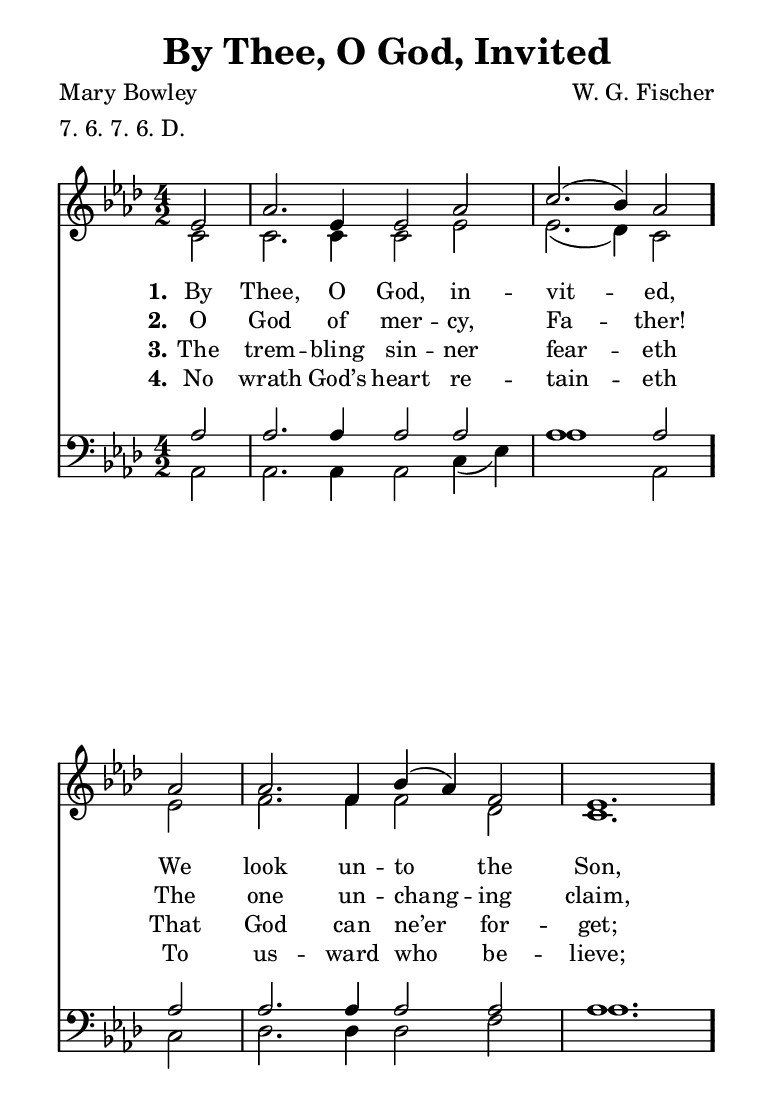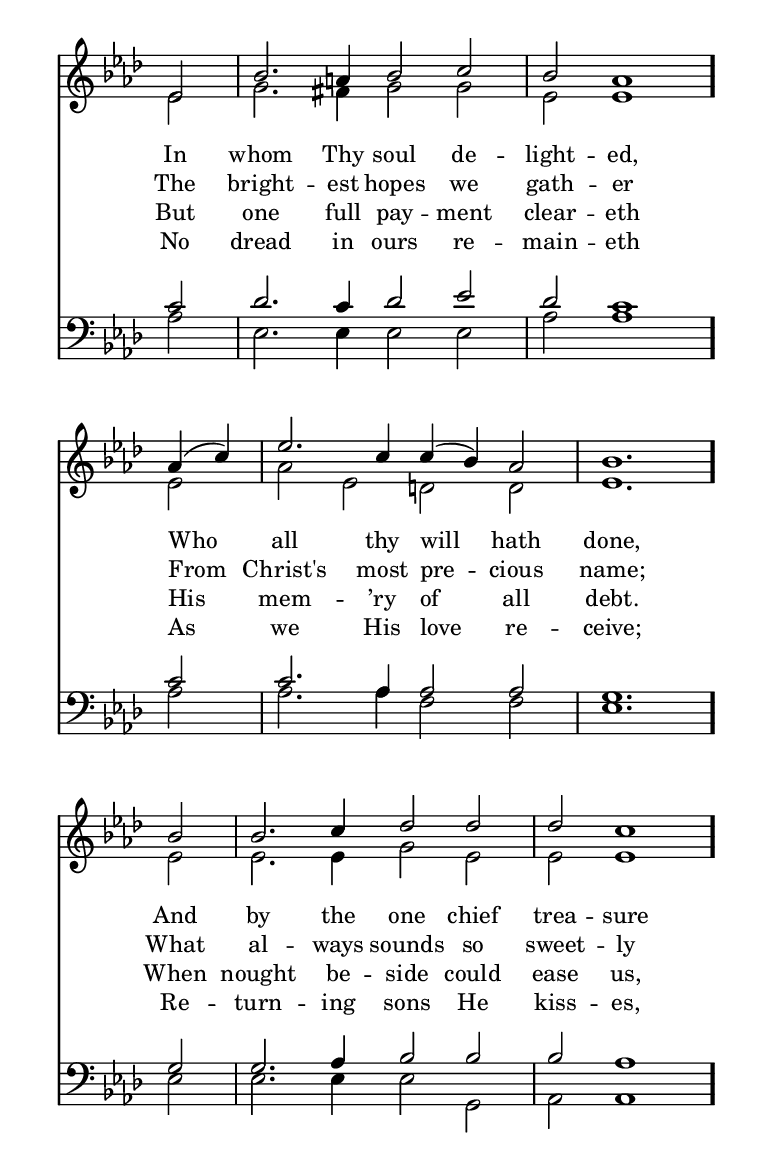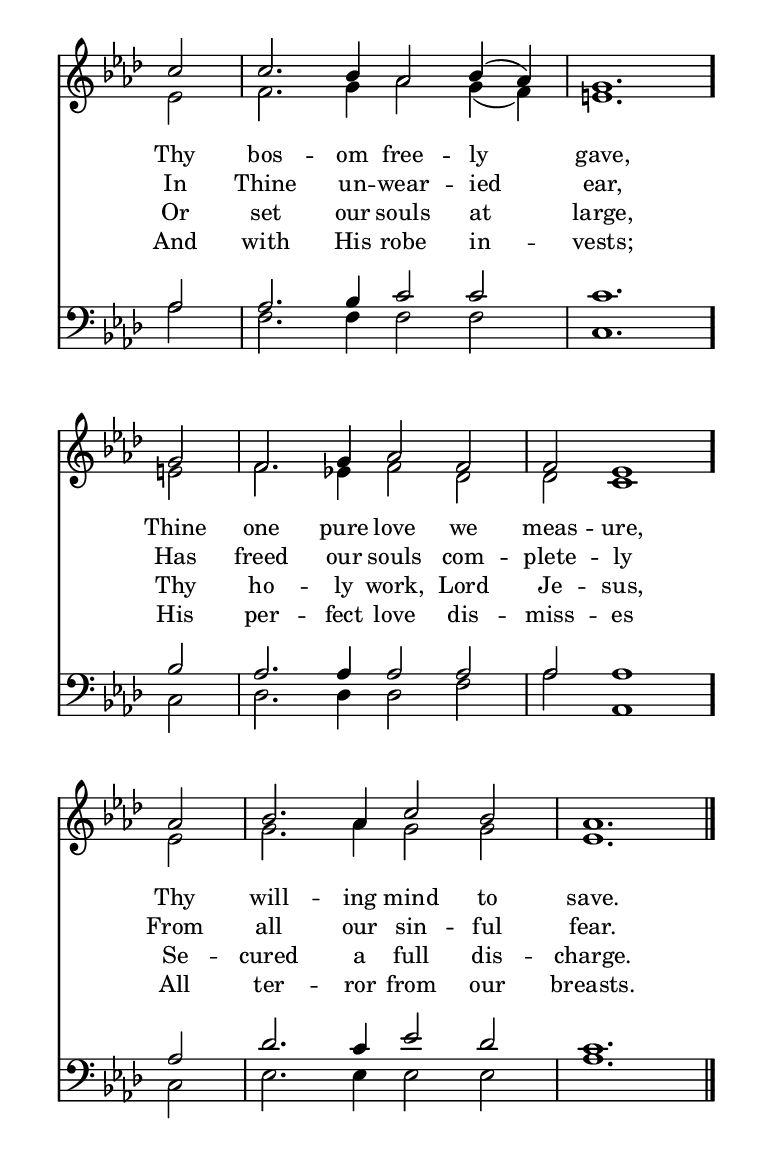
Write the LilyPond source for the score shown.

\include "common/global.ily"
\paper {
  \include "common/paper.ily"
  %ragged-bottom = ##t
  %ragged-last-bottom = ##t
  %systems-per-page = ##f
  %page-count = ##f
}

\header{
  hymnnumber = "155"
  title = "By Thee, O God, Invited"
  tunename = "Hankey"
  meter = "7. 6. 7. 6. D."
  poet = "Mary Bowley"
  composer = "W. G. Fischer"
  %copyright = ""
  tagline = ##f
}

global = {
  \include "common/overrides.ily"
  \override Staff.TimeSignature.style = #'numbered
  \time 4/2
  \override Score.MetronomeMark.transparent = ##t % hide all fermata changes too
  \tempo 2=80
  \key aes \major
  \partial 2
  \autoBeamOff
}

notesSoprano = {
\global
\relative c' {

  ees2 | aes2. ees4 ees2 aes | c2.( bes4) aes2
  aes2 | aes2. f4 bes( aes) f2 | ees1.
  ees2 | bes'2. a4 bes2 c | bes aes1
  aes4( c) | ees2. c4 c( bes) aes2 | bes1.
  bes2 | bes2. c4 des2 des | des c1
  c2 | c2. bes4 aes2 bes4( aes) | g1.
  g2 | f2. g4 aes2 f | f ees1
  aes2 | bes2. aes4 c2 bes | aes1.

  \bar "|."

}
}

notesAlto = {
\global
\relative e' {

  c2 | c2. c4 c2 ees | ees2.( des4) c2
  ees2 | f2. f4 f2 des2 | c1.
  ees2 | g2. fis4 g2 g | ees ees1
  ees2 | aes ees d d | ees1.
  ees2 | ees2. ees4 g2 ees | ees ees1
  ees2 | f2. g4 aes2 g4( f) | e1.
  e!2 | f2. ees!4 f2 des | des c1
  ees2 | g2. aes4 g2 g | ees1.

}
}

notesTenor = {
\global
\relative a {

  aes2 | aes2. aes4 aes2 aes | aes1 aes2
  aes2 | aes2. aes4 aes2 aes | aes1.
  c2 | des2. c4 des2 ees | des c1
  c2 | c2. aes4 aes2 aes | g1.
  g2 | g2. aes4 bes2 bes | bes aes1
  aes2 | aes2. bes4 c2 c | c1.
  bes2 | aes2. aes4 aes2 aes | aes2 aes1
  aes2 | des2. c4 ees2 des | c1.

}
}

notesBass = {
\global
\relative f,{

  aes2 | aes2. aes4 aes2 c4(ees) | aes1 aes,2
  c2 | des2. des4 des2 f | aes1.
  aes2 | ees2. ees4 ees2 ees | aes2 aes1
  aes2 | aes2. aes4 f2 f | ees1.
  ees2 | ees2. ees4 ees2 g,2 | aes2 aes1
  aes'2 | f2. f4 f2 f | c1.
  c2 | des2. des4 des2 f2 | aes2 aes,1
  c2 | ees2. ees4 ees2 ees | aes1.

}
}

wordsA = \lyricmode {
\set stanza = "1."

By Thee, O God, in -- vit -- ed, \bar "."
We look un -- to the Son, \bar "." \break
In whom Thy soul de -- light -- ed, \bar "."
Who all thy will hath done, \bar "." \break
And by the one chief trea -- sure \bar "."
Thy bos -- om free -- ly gave, \bar "." \break
Thine one pure love we meas -- ure, \bar "."
Thy will -- ing mind to save. \bar "." \break

}

wordsB = \lyricmode {
\set stanza = "2."

O God of mer -- cy, Fa -- ther!
The one un -- chang -- ing claim,
The bright -- est hopes we gath -- er
From Christ's most pre -- cious name;
What al -- ways sounds so sweet -- ly
In Thine un -- wear -- ied ear,
Has freed our souls com -- plete -- ly
From all our sin -- ful fear.

}

wordsC = \lyricmode {
\set stanza = "3."

The trem -- bling sin -- ner fear -- eth
That God can ne’er for -- get;
But one full pay -- ment clear -- eth
His mem -- ’ry of all debt.
When nought be -- side could ease us,
Or set our souls at large,
Thy ho -- ly work, Lord Je -- sus,
Se -- cured a full dis -- charge.

}

wordsD = \lyricmode {
\set stanza = "4."

No wrath God’s heart re -- tain -- eth
To us -- ward who be -- lieve;
No dread in ours re -- main -- eth
As we His love re -- ceive;
Re -- turn -- ing sons He kiss -- es,
And with His robe in -- vests;
His per -- fect love dis -- miss -- es
All ter -- ror from our breasts.

}

\score {
  \context ChoirStaff <<
    \context Staff = upper <<
      \set ChoirStaff.systemStartDelimiter = #'SystemStartBar
      \context Voice  = sopranos { \voiceOne << \notesSoprano >> }
      \context Voice  = altos { \voiceTwo << \notesAlto >> }
      \context Lyrics = one   \lyricsto sopranos \wordsA
      \context Lyrics = two   \lyricsto sopranos \wordsB
      \context Lyrics = three \lyricsto sopranos \wordsC
      \context Lyrics = four  \lyricsto sopranos \wordsD
    >>
    \context Staff = men <<
      \clef bass
      \context Voice  = tenors { \voiceOne << \notesTenor >> }
      \context Voice  = basses { \voiceTwo << \notesBass >> }
    >>
  >>
  \layout {
    \include "common/layout.ily"
  }
  \midi{
    \include "common/midi.ily"
  }
}

\version "2.19.49"  % necessary for upgrading to future LilyPond versions.

% vi:set et ts=2 sw=2 ai nocindent syntax=lilypond:
